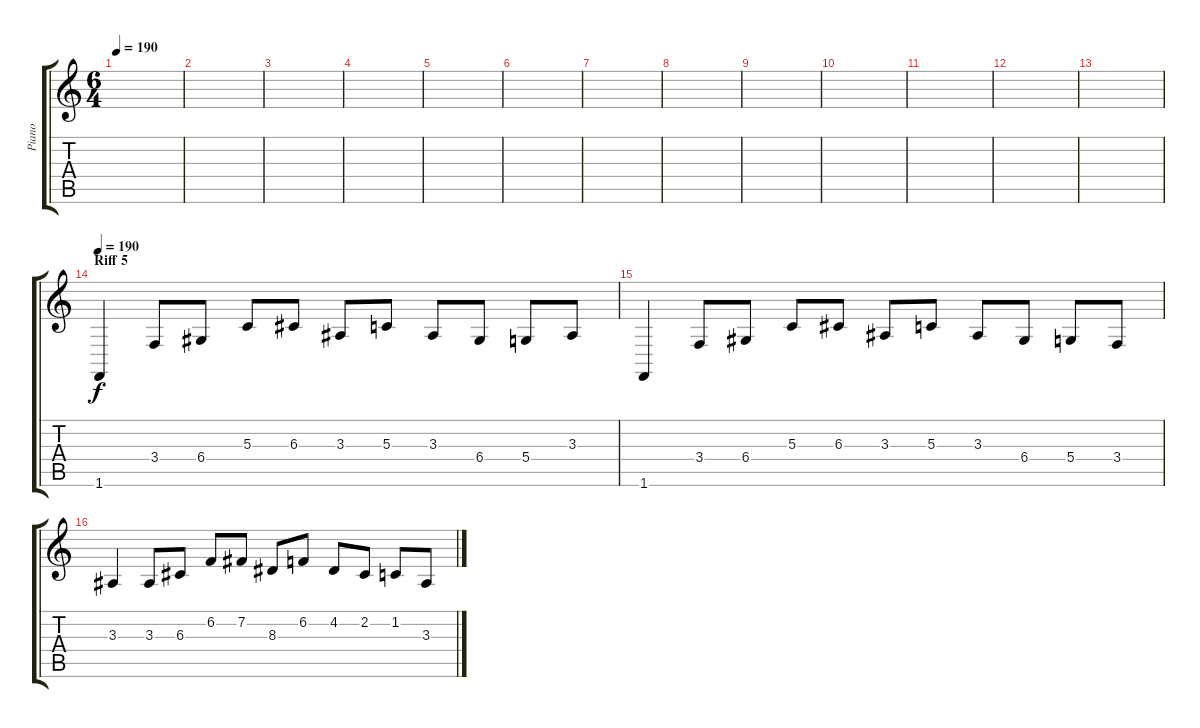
\track ("Piano" "Piano") {instrument acousticgrandpiano}
\staff {score tabs}
\tuning (E4 B3 G3 D3 A2 E2) {hide}
\ts (6 4)
\tempo 190
\clef g2
\ks c
|
|
|
|
|
|
|
|
|
|
|
|
|
\section ("" "Riff 5")
\tempo 190
1.6.4{volume 15} 3.4.8 6.4.8 5.3.8 6.3.8 3.3.8 5.3.8 3.3.8 6.4.8 5.4.8 3.3.8 |
1.6.4 3.4.8 6.4.8 5.3.8 6.3.8 3.3.8 5.3.8 3.3.8 6.4.8 5.4.8 3.4.8 |
3.3.4 3.3.8 6.3.8 6.2.8 7.2.8 8.3.8 6.2.8 4.2.8 2.2.8 1.2.8 3.3.8
